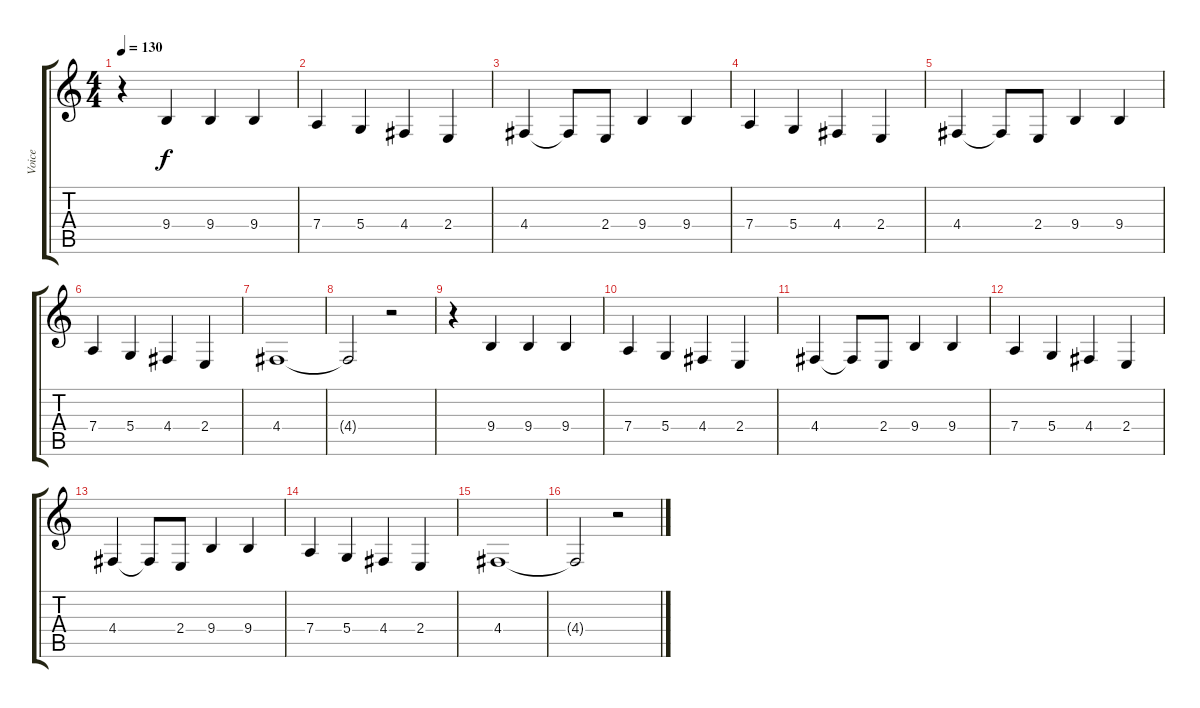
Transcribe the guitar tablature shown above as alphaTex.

\track ("Voice" "Voice") {instrument cello}
\staff {score tabs}
\tuning (E4 B3 G3 D3 A2 E2) {hide}
\ts (4 4)
\tempo 130
\clef g2
\ks c
r.4{dy f instrument cello} 9.4.4 9.4.4 9.4.4 |
7.4.4 5.4.4 4.4.4 2.4.4 |
4.4.4 4.4{t}.8 2.4.8 9.4.4 9.4.4 |
7.4.4 5.4.4 4.4.4 2.4.4 |
4.4.4 4.4{t}.8 2.4.8 9.4.4 9.4.4 |
7.4.4 5.4.4 4.4.4 2.4.4 |
4.4.1 |
4.4{t}.2 r.2 |
r.4 9.4.4 9.4.4 9.4.4 |
7.4.4 5.4.4 4.4.4 2.4.4 |
4.4.4 4.4{t}.8 2.4.8 9.4.4 9.4.4 |
7.4.4 5.4.4 4.4.4 2.4.4 |
4.4.4 4.4{t}.8 2.4.8 9.4.4 9.4.4 |
7.4.4 5.4.4 4.4.4 2.4.4 |
4.4.1 |
4.4{t}.2 r.2
